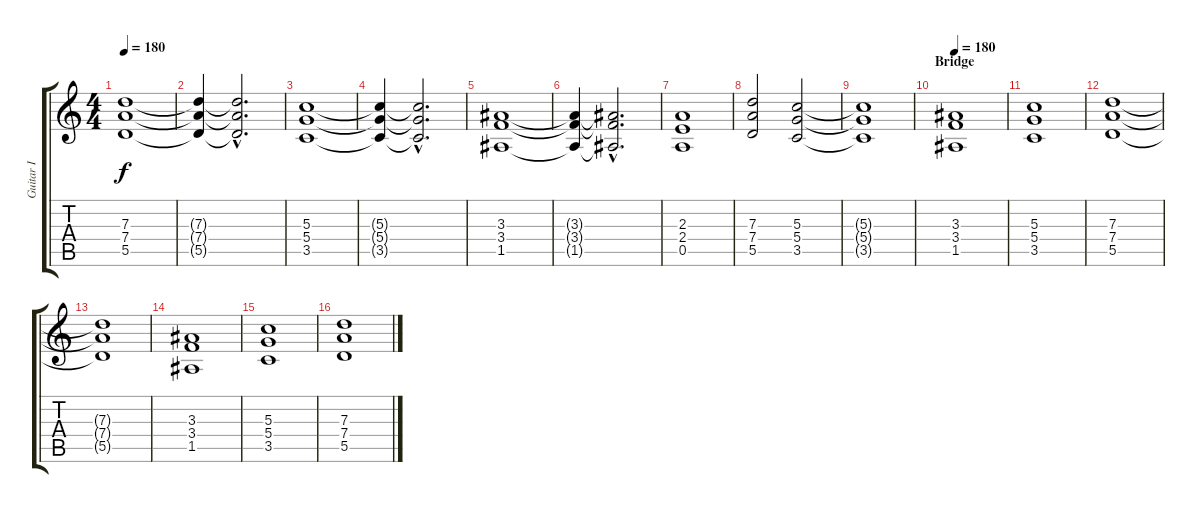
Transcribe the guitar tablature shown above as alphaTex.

\track ("Guitar I" "Guitar I") {instrument distortionguitar}
\staff {score tabs}
\tuning (E4 B3 G3 D3 A2 E2) {hide}
\ts (4 4)
\tempo 180
\clef g2
\ks c
(7.3 7.4 5.5).1{dy f} |
(7.3{t} 7.4{t} 5.5{t}).4 (7.3{hac t} 7.4{hac t} 5.5{hac t}).2{d} |
(5.3 5.4 3.5).1 |
(5.3{t} 5.4{t} 3.5{t}).4 (5.3{hac t} 5.4{hac t} 3.5{hac t}).2{d} |
(3.3 3.4 1.5).1 |
(3.3{t} 3.4{t} 1.5{t}).4 (3.3{hac t} 3.4{hac t} 1.5{hac t}).2{d} |
(2.3 2.4 0.5).1 |
(7.3 7.4 5.5).2 (5.3 5.4 3.5).2 |
(5.3{t} 5.4{t} 3.5{t}).1 |
\section ("" "Bridge")
\tempo 180
(3.3 3.4 1.5).1 |
(5.3 5.4 3.5).1 |
(7.3 7.4 5.5).1 |
(7.3{t} 7.4{t} 5.5{t}).1 |
(3.3 3.4 1.5).1 |
(5.3 5.4 3.5).1 |
(7.3 7.4 5.5).1
